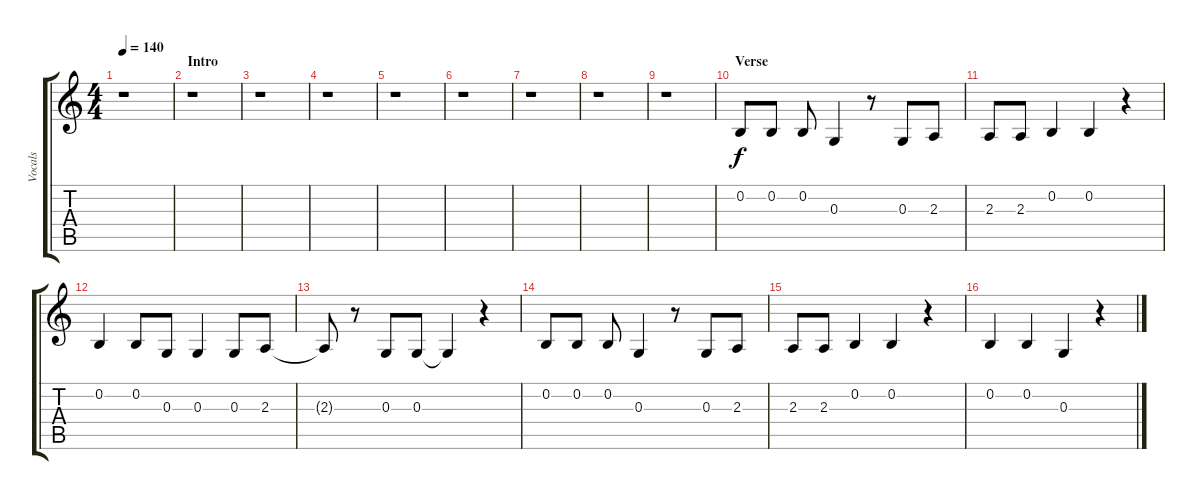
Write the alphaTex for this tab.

\track ("Vocals" "Vocals") {instrument lead2sawtooth}
\staff {score tabs}
\tuning (E4 B3 G3 D3 A2 E2) {hide}
\ts (4 4)
\tempo 140
\clef g2
\ks c
r.1{dy f instrument lead2sawtooth} |
\section ("" "Intro")
r.1 |
r.1 |
r.1 |
r.1 |
r.1 |
r.1 |
r.1 |
r.1 |
\section ("" "Verse")
0.2.8 0.2.8 0.2.8 0.3.4 r.8 0.3.8 2.3.8 |
2.3.8 2.3.8 0.2.4 0.2.4 r.4 |
0.2.4 0.2.8 0.3.8 0.3.4 0.3.8 2.3.8 |
2.3{t}.8 r.8 0.3.8 0.3.8 0.3{t}.4 r.4 |
0.2.8 0.2.8 0.2.8 0.3.4 r.8 0.3.8 2.3.8 |
2.3.8 2.3.8 0.2.4 0.2.4 r.4 |
0.2.4 0.2.4 0.3.4 r.4
